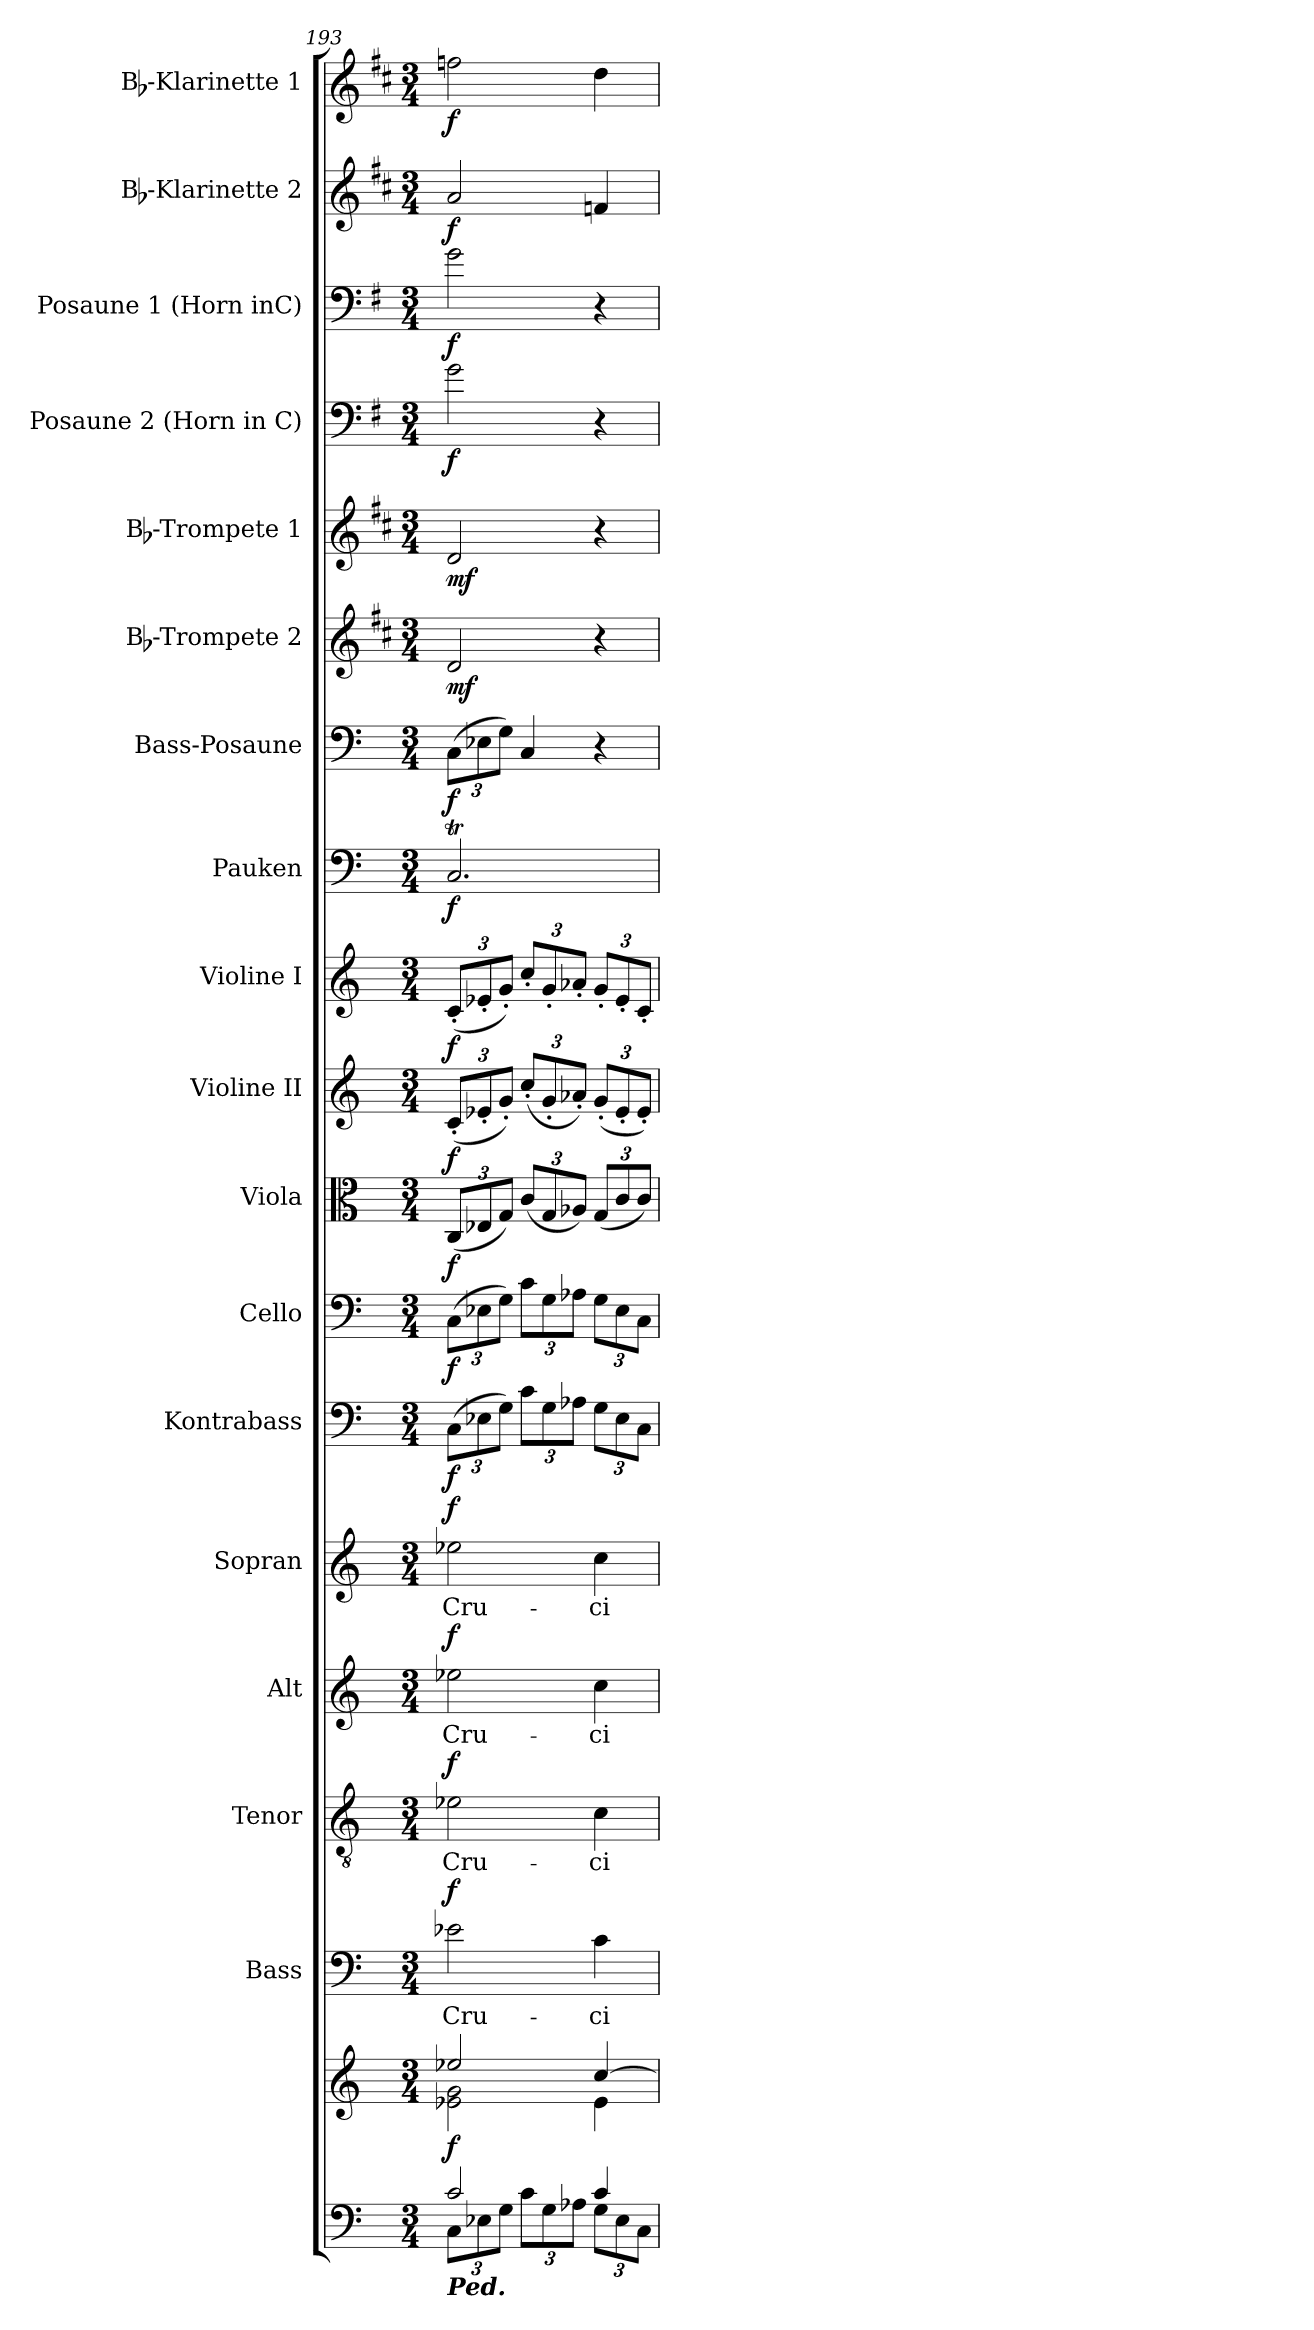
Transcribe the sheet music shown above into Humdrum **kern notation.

**kern	**kern	**dynam	**kern	**text	**dynam	**kern	**text	**dynam	**kern	**text	**dynam	**kern	**text	**dynam	**kern	**dynam	**kern	**dynam	**kern	**dynam	**kern	**dynam	**kern	**dynam	**kern	**dynam	**kern	**dynam	**kern	**dynam	**kern	**dynam	**kern	**dynam	**kern	**dynam	**kern	**dynam	**kern	**dynam
*part18	*part18	*part18	*part17	*part17	*part17	*part16	*part16	*part16	*part15	*part15	*part15	*part14	*part14	*part14	*part13	*part13	*part12	*part12	*part11	*part11	*part10	*part10	*part9	*part9	*part8	*part8	*part7	*part7	*part6	*part6	*part5	*part5	*part4	*part4	*part3	*part3	*part2	*part2	*part1	*part1
*staff19	*staff18	*staff18/19	*staff17	*staff17	*staff17	*staff16	*staff16	*staff16	*staff15	*staff15	*staff15	*staff14	*staff14	*staff14	*staff13	*staff13	*staff12	*staff12	*staff11	*staff11	*staff10	*staff10	*staff9	*staff9	*staff8	*staff8	*staff7	*staff7	*staff6	*staff6	*staff5	*staff5	*staff4	*staff4	*staff3	*staff3	*staff2	*staff2	*staff1	*staff1
*	*	*	*I"Bass	*	*	*I"Tenor	*	*	*I"Alt	*	*	*I"Sopran	*	*	*I"Kontrabass	*	*I"Cello	*	*I"Viola	*	*I"Violine II	*	*I"Violine I	*	*I"Pauken	*	*I"Bass-Posaune	*	*I"Bb-Trompete 2	*	*I"Bb-Trompete 1	*	*I"Posaune 2 (Horn in C)	*	*I"Posaune 1 (Horn inC)	*	*I"Bb-Klarinette 2	*	*I"Bb-Klarinette 1	*
*	*	*	*I'B.	*	*	*I'T.	*	*	*I'A.	*	*	*I'S.	*	*	*I'Kb.	*	*	*	*I'Vla.	*	*I'Vl. II	*	*I'Vl. I	*	*I'Pk.	*	*I'B-Pos.	*	*I'Bb Trp. 2	*	*I'Bb Trp. 1	*	*I'Pos. 2	*	*I'Pos. 1	*	*I'Bb Kl. 2	*	*I'Bb Kl. 1	*
*clefF4	*clefG2	*	*clefF4	*	*	*clefGv2	*	*	*clefG2	*	*	*clefG2	*	*	*clefF4	*	*clefF4	*	*clefC3	*	*clefG2	*	*clefG2	*	*clefF4	*	*clefF4	*	*clefG2	*	*clefG2	*	*clefF4	*	*clefF4	*	*clefG2	*	*clefG2	*
*	*	*	*	*	*	*	*	*	*	*	*	*	*	*	*ITrd7c12	*	*	*	*	*	*	*	*	*	*	*	*	*	*ITrd1c2	*	*ITrd1c2	*	*ITrd4c7	*	*ITrd4c7	*	*ITrd1c2	*	*ITrd1c2	*
*k[]	*k[]	*	*k[]	*	*	*k[]	*	*	*k[]	*	*	*k[]	*	*	*k[]	*	*k[]	*	*k[]	*	*k[]	*	*k[]	*	*k[]	*	*k[]	*	*k[]	*	*k[]	*	*k[]	*	*k[]	*	*k[]	*	*k[]	*
*C:	*C:	*	*C:	*	*	*C:	*	*	*C:	*	*	*C:	*	*	*C:	*	*C:	*	*C:	*	*C:	*	*C:	*	*C:	*	*C:	*	*C:	*	*C:	*	*C:	*	*C:	*	*C:	*	*C:	*
*M3/4	*M3/4	*	*M3/4	*	*	*M3/4	*	*	*M3/4	*	*	*M3/4	*	*	*M3/4	*	*M3/4	*	*M3/4	*	*M3/4	*	*M3/4	*	*M3/4	*	*M3/4	*	*M3/4	*	*M3/4	*	*M3/4	*	*M3/4	*	*M3/4	*	*M3/4	*
=193	=193	=193	=193	=193	=193	=193	=193	=193	=193	=193	=193	=193	=193	=193	=193	=193	=193	=193	=193	=193	=193	=193	=193	=193	=193	=193	=193	=193	=193	=193	=193	=193	=193	=193	=193	=193	=193	=193	=193	=193
*^	*	*	*	*	*	*	*	*	*	*	*	*	*	*	*	*	*	*	*	*	*	*	*	*	*	*	*	*	*	*	*	*	*	*	*	*	*	*	*	*
*	*Xbrackettup	*	*	*	*	*	*	*	*	*	*	*	*	*	*	*	*	*	*	*	*	*	*	*	*	*	*	*	*	*	*	*	*	*	*	*	*	*	*	*	*
*	*	*^	*	*	*	*	*	*	*	*	*	*	*	*	*	*	*	*	*	*	*	*	*	*	*	*	*	*	*	*	*	*	*	*	*	*	*	*	*	*	*
!	!	!	!	!	!	!LO:LY:b	!	!	!LO:LY:b	!	!	!LO:LY:b	!	!	!LO:LY:b	!	!	!	!	!	!	!	!	!	!	!	!	!	!	!	!	!	!	!	!	!	!	!	!	!	!	!
*	*	*	*	*	*	*	*	*	*	*	*	*	*	*	*	*	*Xbrackettup	*	*Xbrackettup	*	*Xbrackettup	*	*Xbrackettup	*	*Xbrackettup	*	*	*	*Xbrackettup	*	*	*	*	*	*	*	*	*	*	*	*	*
!LO:TX:b:Bi:t=Ped.	!	!	!	!	!	!	!	!	!	!	!	!	!	!	!	!	!	!	!	!	!	!	!	!	!	!	!	!	!	!	!	!	!	!	!	!	!	!	!	!	!	!
!	!	!	!	!LO:DY:b	!	!	!LO:DY:a	!	!	!LO:DY:a	!	!	!LO:DY:a	!	!	!LO:DY:a	!	!LO:DY:b	!	!LO:DY:b	!	!LO:DY:b	!	!LO:DY:b	!	!LO:DY:b	!	!LO:DY:b	!	!LO:DY:b	!	!LO:DY:b	!	!LO:DY:b	!	!LO:DY:b	!	!LO:DY:b	!	!LO:DY:b	!	!LO:DY:b
2c/	12C\L	2ee-X/	2e-X\ 2g\	f	2e-X\	Cru-	f	2e-X\	Cru-	f	2ee-X\	Cru-	f	2ee-X\	Cru-	f	(>12CC\L	f	(>12C\L	f	(<12C/L	f	(<12c'</L	f	(<12c'</L	f	2.CT/	f	(>12C\L	f	2c/	mf	2c/	mf	2c\	f	2c\	f	2g/	f	2ee-X\	f
.	12E-X\	.	.	.	.	.	.	.	.	.	.	.	.	.	.	.	12EE-X\	.	12E-X\	.	12E-X/	.	12e-X'</	.	12e-X'</	.	.	.	12E-X\	.	.	.	.	.	.	.	.	.	.	.	.	.
.	12G\J	.	.	.	.	.	.	.	.	.	.	.	.	.	.	.	12GG\J)	.	12G\J)	.	12G/J)	.	12g'</J)	.	12g'</J)	.	.	.	12G\J)	.	.	.	.	.	.	.	.	.	.	.	.	.
.	12c\L	.	.	.	.	.	.	.	.	.	.	.	.	.	.	.	12C\L	.	12c\L	.	(<12c/L	.	(<12cc'</L	.	12cc'</L	.	.	.	4C/	.	.	.	.	.	.	.	.	.	.	.	.	.
.	12G\	.	.	.	.	.	.	.	.	.	.	.	.	.	.	.	12GG\	.	12G\	.	12G/	.	12g'</	.	12g'</	.	.	.	.	.	.	.	.	.	.	.	.	.	.	.	.	.
.	12A-X\J	.	.	.	.	.	.	.	.	.	.	.	.	.	.	.	12AA-X\J	.	12A-X\J	.	12A-X/J)	.	12a-X'</J)	.	12a-X'</J	.	.	.	.	.	.	.	.	.	.	.	.	.	.	.	.	.
!	!	!	!	!	!	!LO:LY:b	!	!	!LO:LY:b	!	!	!LO:LY:b	!	!	!LO:LY:b	!	!	!	!	!	!	!	!	!	!	!	!	!	!	!	!	!	!	!	!	!	!	!	!	!	!	!
4c/	12G\L	[>4cc/	4e-\	.	4c\	-ci-	.	4c\	-ci-	.	4cc\	-ci-	.	4cc\	-ci-	.	12GG\L	.	12G\L	.	(<12G/L	.	(<12g'</L	.	12g'</L	.	.	.	4r	.	4r	.	4r	.	4r	.	4r	.	4e-X/	.	4cc\	.
.	12E-\	.	.	.	.	.	.	.	.	.	.	.	.	.	.	.	12EE-\	.	12E-\	.	12c/	.	12e-'</	.	12e-'</	.	.	.	.	.	.	.	.	.	.	.	.	.	.	.	.	.
.	12C\J	.	.	.	.	.	.	.	.	.	.	.	.	.	.	.	12CC\J	.	12C\J	.	12c/J)	.	12e-'</J)	.	12c'</J	.	.	.	.	.	.	.	.	.	.	.	.	.	.	.	.	.
*v	*v	*	*	*	*	*	*	*	*	*	*	*	*	*	*	*	*	*	*	*	*	*	*	*	*	*	*	*	*	*	*	*	*	*	*	*	*	*	*	*	*	*
*	*v	*v	*	*	*	*	*	*	*	*	*	*	*	*	*	*	*	*	*	*	*	*	*	*	*	*	*	*	*	*	*	*	*	*	*	*	*	*	*	*	*
=	=	=	=	=	=	=	=	=	=	=	=	=	=	=	=	=	=	=	=	=	=	=	=	=	=	=	=	=	=	=	=	=	=	=	=	=	=	=	=	=
*-	*-	*-	*-	*-	*-	*-	*-	*-	*-	*-	*-	*-	*-	*-	*-	*-	*-	*-	*-	*-	*-	*-	*-	*-	*-	*-	*-	*-	*-	*-	*-	*-	*-	*-	*-	*-	*-	*-	*-	*-
